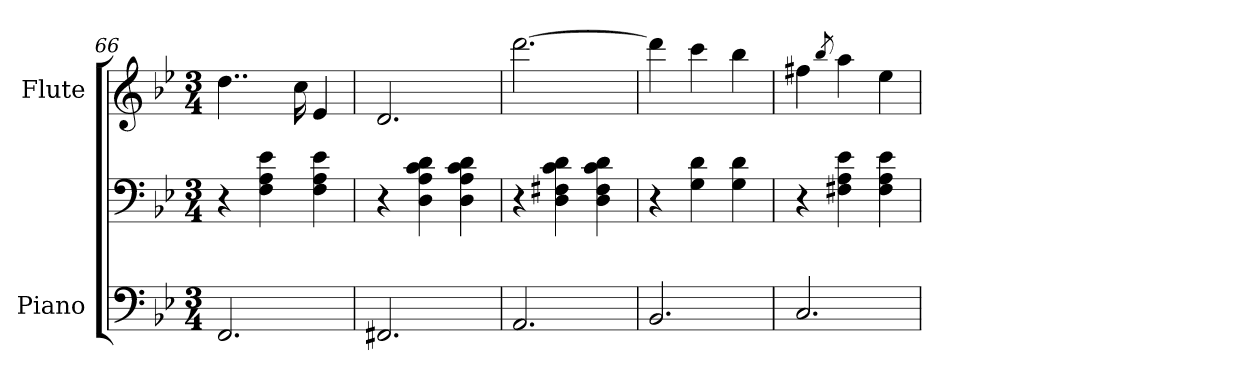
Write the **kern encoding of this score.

**kern	**kern	**kern
*part2	*part2	*part1
*staff3	*staff2	*staff1
*I"Piano	*	*I"Flute
*I'Pno	*	*
*clefF4	*clefF4	*clefG2
*k[b-e-]	*k[b-e-]	*k[b-e-]
*B-:	*B-:	*B-:
*M3/4	*M3/4	*M3/4
=66	=66	=66
2.FF/	4r	4..dd\
.	4F\ 4A\ 4e-\	.
.	.	16cc\
.	4F\ 4A\ 4e-\	4e-/
=67	=67	=67
2.FF#X/	4r	2.d/
.	4D\ 4A\ 4c\ 4d\	.
.	4D\ 4A\ 4c\ 4d\	.
=68	=68	=68
2.AA/	4r	[2.ddd\
.	4D\ 4F#X\ 4c\ 4d\	.
.	4D\ 4F#\ 4c\ 4d\	.
=69	=69	=69
2.BB-/	4r	4ddd\]
.	4G\ 4d\	4ccc\
.	4G\ 4d\	4bb-\
=70	=70	=70
2.C/	4r	4ff#X\
.	.	8qbb-/
.	4F#X\ 4A\ 4e-\	4aa\
.	4F#\ 4A\ 4e-\	4ee-\
=	=	=
*-	*-	*-
